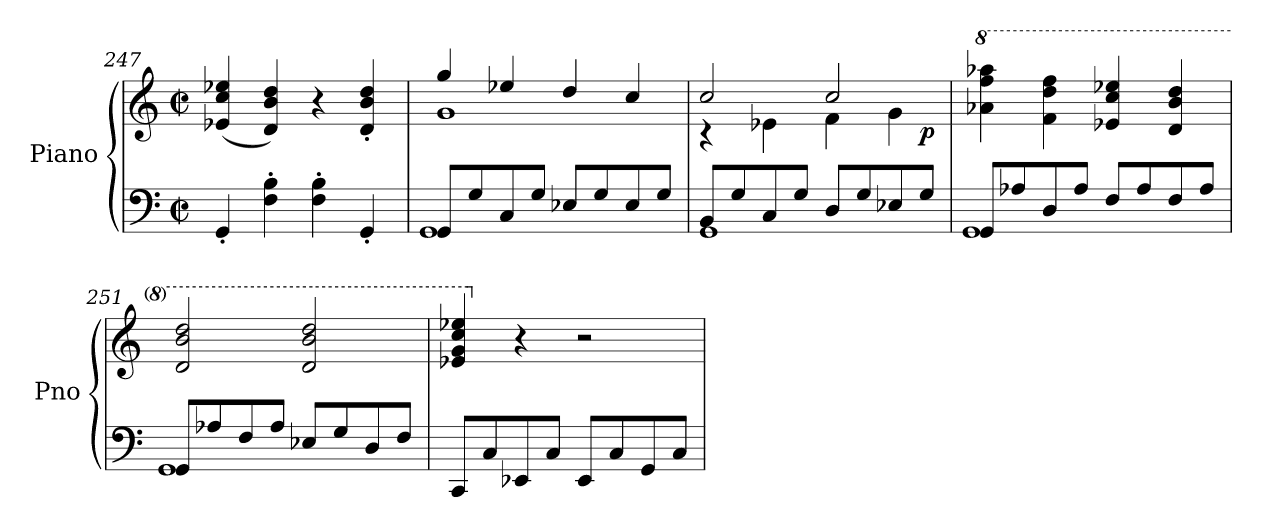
**kern	**kern	**dynam
*part1	*part1	*part1
*staff2	*staff1	*staff1/2
*I"Piano	*	*
*I'Pno	*	*
*clefF4	*clefG2	*
*k[]	*k[]	*
*M4/4	*M4/4	*
*met(c|)	*met(c|)	*
=247	=247	=247
4GG'/	(<4e-X/ 4cc/ 4ee-X/	.
4F\' 4B\'	4d/ 4b/ 4dd/)	.
4F\' 4B\'	4r	.
4GG'/	4d/' 4b/' 4dd/'	.
=248	=248	=248
*^	*^	*
8GG/L	1GG	4gg/	1g	.
8G/	.	.	.	.
8C/	.	4ee-X/	.	.
8G/J	.	.	.	.
8E-X/L	.	4dd/	.	.
8G/	.	.	.	.
8E-/	.	4cc/	.	.
8G/J	.	.	.	.
=249	=249	=249	=249	=249
*	*	*	*^	*
8BB/L	1GG	2cc/	4r	2..ryy	.
8G/	.	.	.	.	.
8C/	.	.	4e-X\	.	.
8G/J	.	.	.	.	.
8D/L	.	2cc/	4f\	.	.
8G/	.	.	.	.	.
8E-X/	.	.	4g\	.	.
!	!	!	!	!	!LO:DY:b
8G/J	.	.	.	8ryy	p
*	*	*v	*v	*v	*
=250	=250	=250	=250
*	*	*8va	*
*	*	*^	*
*	*	*	*^	*
!	!	!LO:TX:b:i:t=cresc.	!	!	!
*	*	*v	*v	*v	*
8GG/L	1GG	4aa-X\ 4fff\ 4aaa-X\	.
8A-X/	.	.	.
8D/	.	4ff\ 4ddd\ 4fff\	.
8A-/J	.	.	.
8F/L	.	4ee-X/ 4ccc/ 4eee-X/	.
8A-/	.	.	.
8F/	.	4dd/ 4bb/ 4ddd/	.
8A-/J	.	.	.
=251	=251	=251	=251
8GG/L	1GG	2dd/ 2bb/ 2ddd/	.
8A-X/	.	.	.
8F/	.	.	.
8A-/J	.	.	.
8E-X/L	.	2dd/ 2bb/ 2ddd/	.
8G/	.	.	.
8D/	.	.	.
8F/J	.	.	.
*v	*v	*	*
!!LO:LB:g=z
=252	=252	=252
!	!	!LO:DY:b=2
!	!	!LO:DY:n=1:b
8CC/L	4ee-X/ 4gg/ 4ccc/ 4eee-X/	mf f
8C/	.	.
*	*X8va	*
8EE-X/	4r	.
8C/J	.	.
8EE-/L	2r	.
8C/	.	.
8GG/	.	.
8C/J	.	.
=	=	=
*-	*-	*-
